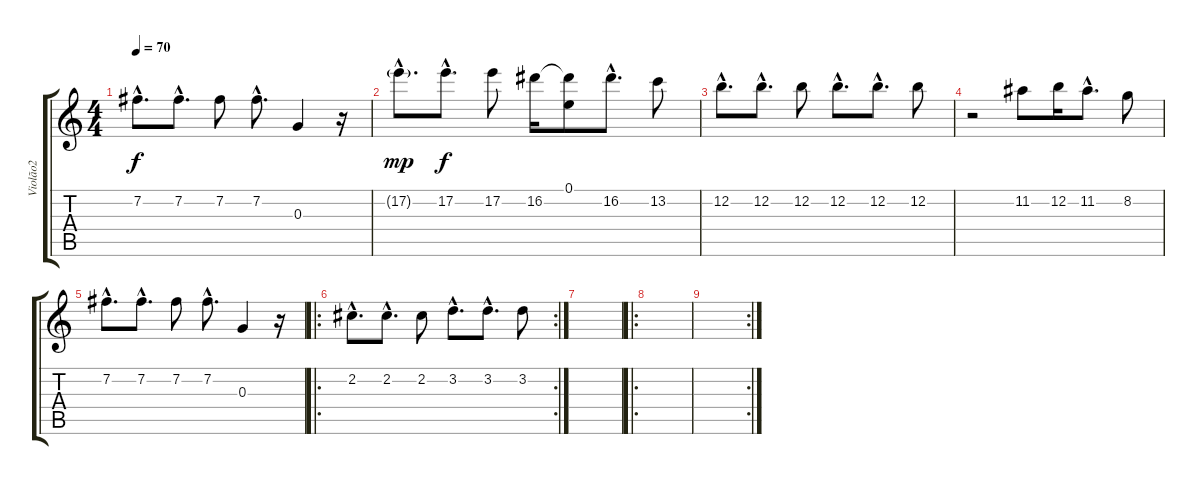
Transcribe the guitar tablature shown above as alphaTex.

\track ("Violão2" "Violão2") {instrument acousticguitarsteel}
\staff {score tabs}
\tuning (E4 B3 G3 D3 A2 E2) {hide}
\ts (4 4)
\tempo 70
\clef g2
\ks c
7.2{hac}.8{d dy f} 7.2{hac}.8{d} 7.2.8 7.2{hac}.8{d} 0.3.4 r.16 |
17.2{g hac}.8{d dy mp} 17.2{hac}.8{d dy f} 17.2.8 16.2.16 (0.1 16.2{t}).8 16.2{hac}.8{d} 13.2.8 |
12.2{hac}.8{d} 12.2{hac}.8{d} 12.2.8 12.2{hac}.8{d} 12.2{hac}.8{d} 12.2.8 |
r.2 11.2.8 12.2.16 11.2{hac}.8{d} 8.2.8 |
7.2{hac}.8{d} 7.2{hac}.8{d} 7.2.8 7.2{hac}.8{d} 0.3.4 r.16 |
\ro
\rc 2
2.2{hac}.8{d} 2.2{hac}.8{d} 2.2.8 3.2{hac}.8{d} 3.2{hac}.8{d} 3.2.8 |
|
\ro
|
\rc 2
